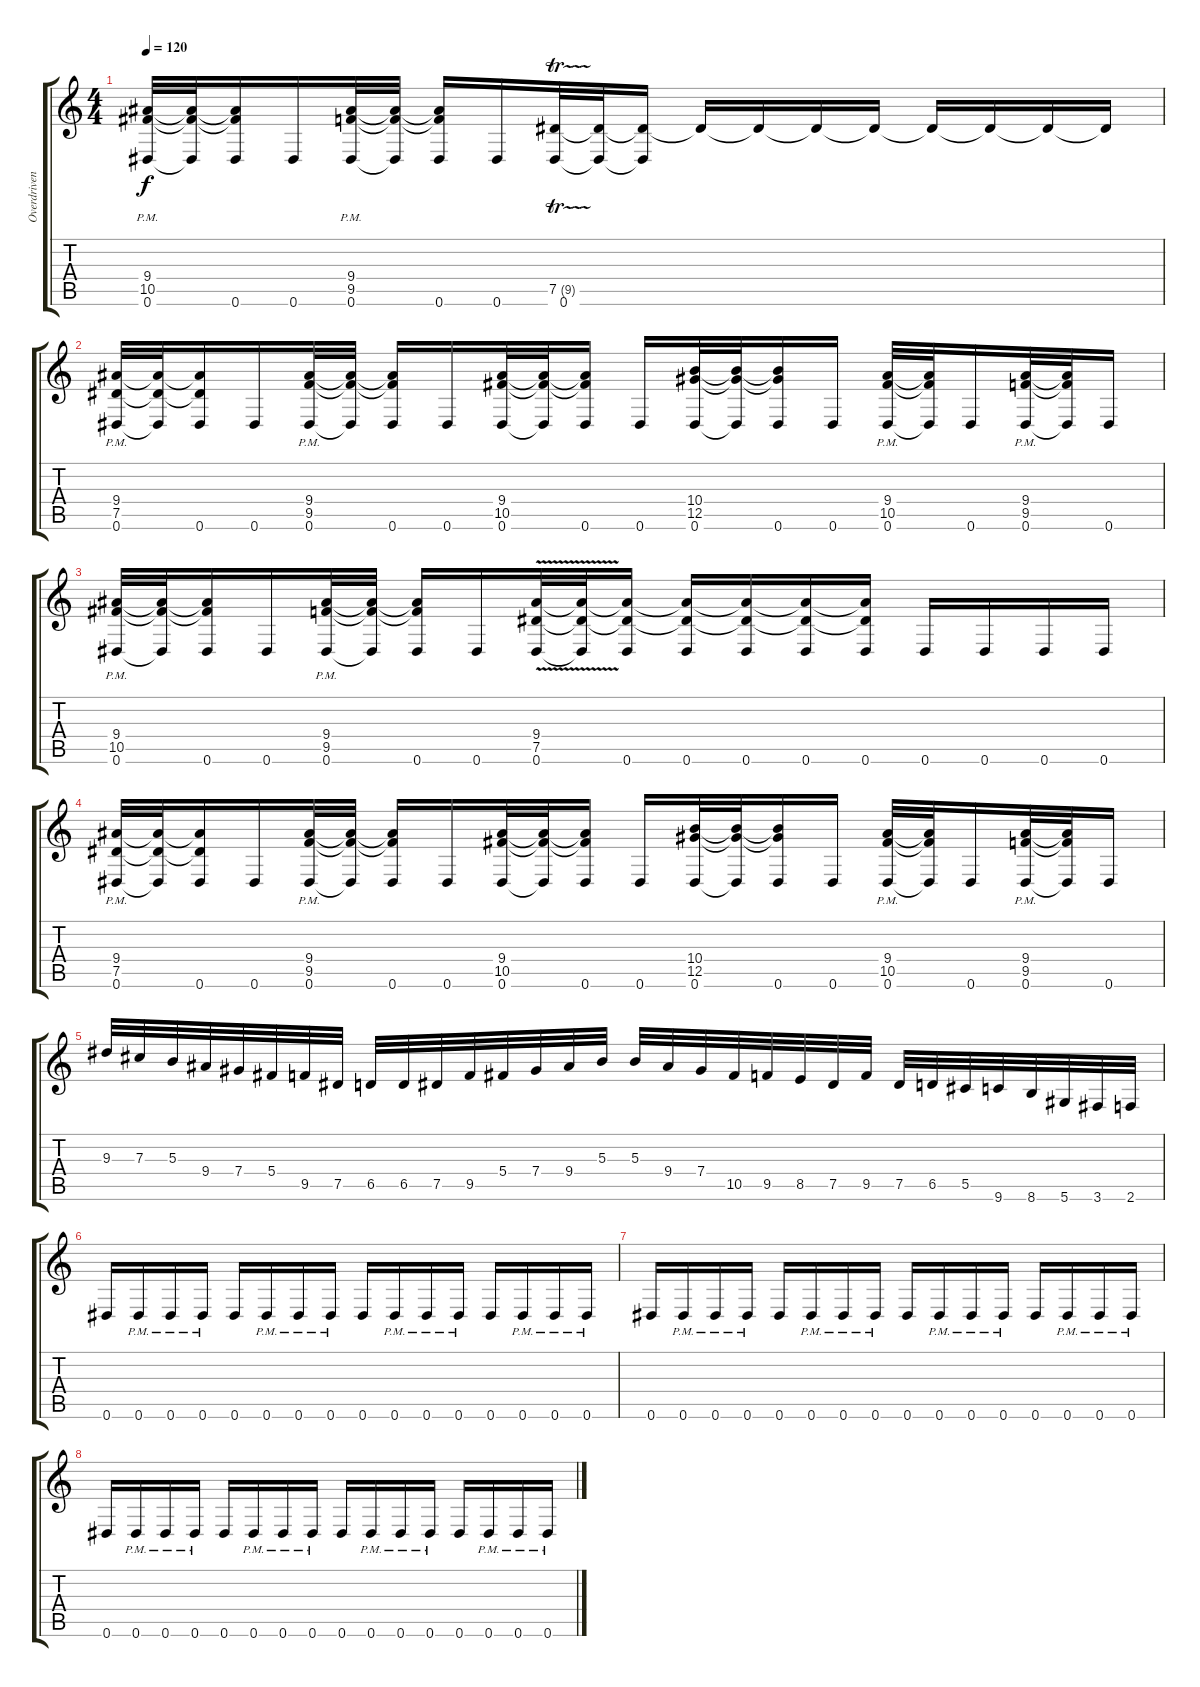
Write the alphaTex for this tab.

\track ("Overdriven Guitar2 (Solo)" "Overdriven") {instrument overdrivenguitar}
\staff {score tabs}
\tuning (Eb4 Bb3 Gb3 Db3 Ab2 Eb2) {hide}
\ts (4 4)
\tempo 120
\clef g2
\ks c
(9.4{pm} 10.5{pm} 0.6{pm}).32{dy f volume 13} (9.4{t} 10.5{t} 0.6{t}).32 (9.4{t} 10.5{t} 0.6).16 0.6.16 (9.4{pm} 9.5{pm} 0.6{pm}).32 (9.4{t} 9.5{t} 0.6{t}).32 (9.4{t} 9.5{t} 0.6).16 0.6.16 (7.5{tr (9 32)} 0.6).32 (7.5{t} 0.6{t}).32 (7.5{t} 0.6{t}).16 7.5{t}.16 7.5{t}.16 7.5{t}.16 7.5{t}.16 7.5{t}.16 7.5{t}.16 7.5{t}.16 7.5{t}.16 |
(9.4{pm} 7.5{pm} 0.6{pm}).32{volume 13} (9.4{t} 7.5{t} 0.6{t}).32 (9.4{t} 7.5{t} 0.6).16 0.6.16 (9.4{pm} 9.5{pm} 0.6{pm}).32 (9.4{t} 9.5{t} 0.6{t}).32 (9.4{t} 9.5{t} 0.6).16 0.6.16 (9.4 10.5 0.6).32 (9.4{t} 10.5{t} 0.6{t}).32 (9.4{t} 10.5{t} 0.6).16 0.6.16 (10.4 12.5 0.6).32 (10.4{t} 12.5{t} 0.6{t}).32 (10.4{t} 12.5{t} 0.6).16 0.6.16 (9.4{pm} 10.5{pm} 0.6{pm}).32 (9.4{t} 10.5{t} 0.6{t}).32 0.6.16 (9.4{pm} 9.5{pm} 0.6{pm}).32 (9.4{t} 9.5{t} 0.6{t}).32 0.6.16 |
(9.4{pm} 10.5{pm} 0.6{pm}).32{volume 13} (9.4{t} 10.5{t} 0.6{t}).32 (9.4{t} 10.5{t} 0.6).16 0.6.16 (9.4{pm} 9.5{pm} 0.6{pm}).32 (9.4{t} 9.5{t} 0.6{t}).32 (9.4{t} 9.5{t} 0.6).16 0.6.16 (9.4{v} 7.5{v} 0.6{v}).32 (9.4{t} 7.5{t} 0.6{t}).32 (9.4{t} 7.5{t} 0.6).16 (9.4{t} 7.5{t} 0.6).16 (9.4{t} 7.5{t} 0.6).16 (9.4{t} 7.5{t} 0.6).16 (9.4{t} 7.5{t} 0.6).16 0.6.16 0.6.16 0.6.16 0.6.16 |
(9.4{pm} 7.5{pm} 0.6{pm}).32{volume 13} (9.4{t} 7.5{t} 0.6{t}).32 (9.4{t} 7.5{t} 0.6).16 0.6.16 (9.4{pm} 9.5{pm} 0.6{pm}).32 (9.4{t} 9.5{t} 0.6{t}).32 (9.4{t} 9.5{t} 0.6).16 0.6.16 (9.4 10.5 0.6).32 (9.4{t} 10.5{t} 0.6{t}).32 (9.4{t} 10.5{t} 0.6).16 0.6.16 (10.4 12.5 0.6).32 (10.4{t} 12.5{t} 0.6{t}).32 (10.4{t} 12.5{t} 0.6).16 0.6.16 (9.4{pm} 10.5{pm} 0.6{pm}).32 (9.4{t} 10.5{t} 0.6{t}).32 0.6.16 (9.4{pm} 9.5{pm} 0.6{pm}).32 (9.4{t} 9.5{t} 0.6{t}).32 0.6.16 |
9.3.32{volume 13} 7.3.32 5.3.32 9.4.32 7.4.32 5.4.32 9.5.32 7.5.32 6.5.32 6.5.32 7.5.32 9.5.32 5.4.32 7.4.32 9.4.32 5.3.32 5.3.32 9.4.32 7.4.32 10.5.32 9.5.32 8.5.32 7.5.32 9.5.32 7.5.32 6.5.32 5.5.32 9.6.32 8.6.32 5.6.32 3.6.32 2.6.32 |
0.6.16 0.6{pm}.16 0.6{pm}.16 0.6{pm}.16 0.6.16 0.6{pm}.16 0.6{pm}.16 0.6{pm}.16 0.6.16 0.6{pm}.16 0.6{pm}.16 0.6{pm}.16 0.6.16 0.6{pm}.16 0.6{pm}.16 0.6{pm}.16 |
0.6.16 0.6{pm}.16 0.6{pm}.16 0.6{pm}.16 0.6.16 0.6{pm}.16 0.6{pm}.16 0.6{pm}.16 0.6.16 0.6{pm}.16 0.6{pm}.16 0.6{pm}.16 0.6.16 0.6{pm}.16 0.6{pm}.16 0.6{pm}.16 |
0.6.16 0.6{pm}.16 0.6{pm}.16 0.6{pm}.16 0.6.16 0.6{pm}.16 0.6{pm}.16 0.6{pm}.16 0.6.16 0.6{pm}.16 0.6{pm}.16 0.6{pm}.16 0.6.16 0.6{pm}.16 0.6{pm}.16 0.6{pm}.16
